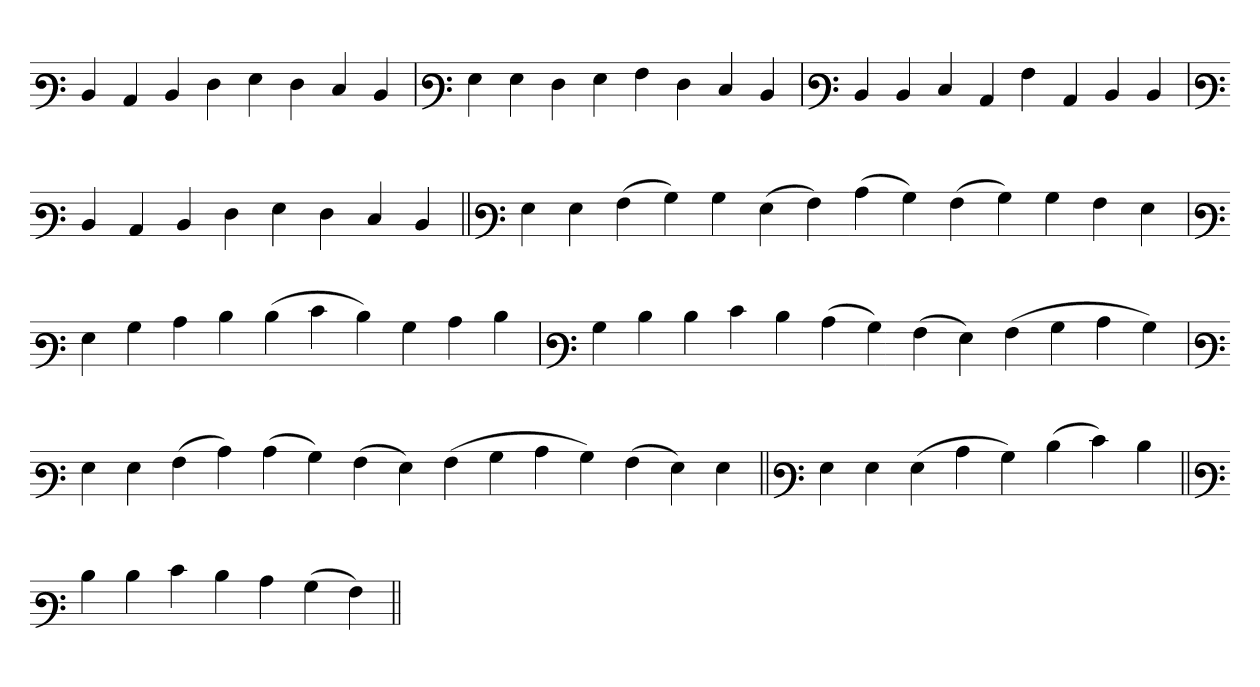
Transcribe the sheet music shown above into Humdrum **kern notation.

**kern
*part1
*staff1
*clefF3
=
4D
4C
4D
4F
4G
4F
4E
4D
=`
*clefF3
4G
4G
4F
4G
4A
4F
4E
4D
='
*clefF3
4D
4D
4E
4C
4A
4C
4D
4D
=`
*clefF3
4D
4C
4D
4F
4G
4F
4E
4D
=||
*clefF3
4G
4G
(4A
4B)
4B
(4G
4A)
(4c
4B)
(4A
4B)
4B
4A
4G
='
*clefF3
4G
4B
4c
4d
(4d
4e
4d)
4B
4c
4d
=
*clefF3
4B
4d
4d
4e
4d
(4c
4B)
(4A
4G)
(4A
4B
4c
4B)
='
*clefF3
4G
4G
(4A
4c)
(4c
4B)
(4A
4G)
(4A
4B
4c
4B)
(4A
4G)
4G
=||
*clefF3
4G
4G
(4G
4c
4B)
(4d
4e)
4d
=||
*clefF3
4d
4d
4e
4d
4c
(4B
4A)
=||
*-
